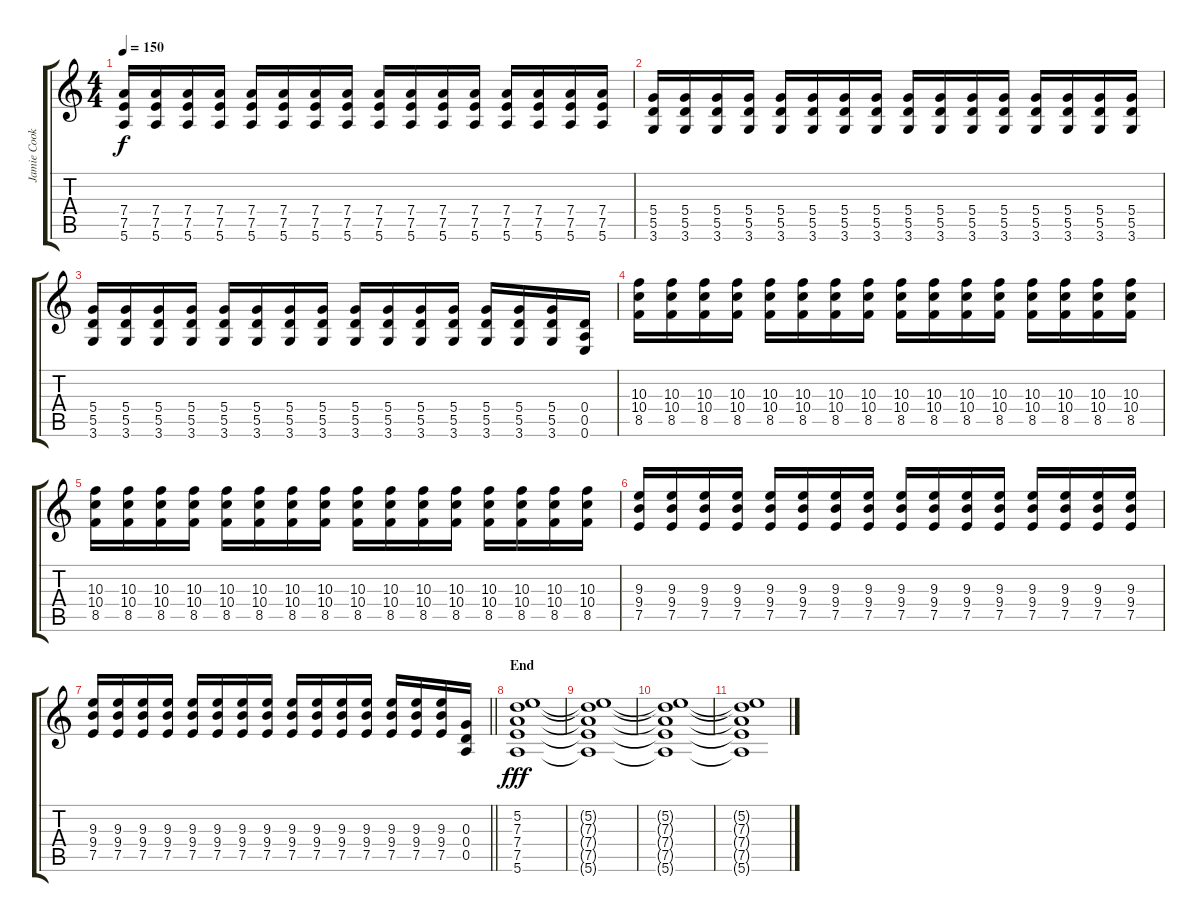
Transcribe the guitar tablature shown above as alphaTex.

\track ("Jamie Cook - Guitar RSE" "Jamie Cook") {instrument overdrivenguitar}
\staff {score tabs}
\tuning (E4 B3 G3 D3 A2 E2) {hide}
\ts (4 4)
\tempo 150
\clef g2
\ks c
(7.4 7.5 5.6).16{dy f} (7.4 7.5 5.6).16 (7.4 7.5 5.6).16 (7.4 7.5 5.6).16 (7.4 7.5 5.6).16 (7.4 7.5 5.6).16 (7.4 7.5 5.6).16 (7.4 7.5 5.6).16 (7.4 7.5 5.6).16 (7.4 7.5 5.6).16 (7.4 7.5 5.6).16 (7.4 7.5 5.6).16 (7.4 7.5 5.6).16 (7.4 7.5 5.6).16 (7.4 7.5 5.6).16 (7.4 7.5 5.6).16 |
(5.4 5.5 3.6).16 (5.4 5.5 3.6).16 (5.4 5.5 3.6).16 (5.4 5.5 3.6).16 (5.4 5.5 3.6).16 (5.4 5.5 3.6).16 (5.4 5.5 3.6).16 (5.4 5.5 3.6).16 (5.4 5.5 3.6).16 (5.4 5.5 3.6).16 (5.4 5.5 3.6).16 (5.4 5.5 3.6).16 (5.4 5.5 3.6).16 (5.4 5.5 3.6).16 (5.4 5.5 3.6).16 (5.4 5.5 3.6).16 |
(5.4 5.5 3.6).16 (5.4 5.5 3.6).16 (5.4 5.5 3.6).16 (5.4 5.5 3.6).16 (5.4 5.5 3.6).16 (5.4 5.5 3.6).16 (5.4 5.5 3.6).16 (5.4 5.5 3.6).16 (5.4 5.5 3.6).16 (5.4 5.5 3.6).16 (5.4 5.5 3.6).16 (5.4 5.5 3.6).16 (5.4 5.5 3.6).16 (5.4 5.5 3.6).16 (5.4 5.5 3.6).16 (0.4 0.5 0.6).16 |
(10.3 10.4 8.5).16 (10.3 10.4 8.5).16 (10.3 10.4 8.5).16 (10.3 10.4 8.5).16 (10.3 10.4 8.5).16 (10.3 10.4 8.5).16 (10.3 10.4 8.5).16 (10.3 10.4 8.5).16 (10.3 10.4 8.5).16 (10.3 10.4 8.5).16 (10.3 10.4 8.5).16 (10.3 10.4 8.5).16 (10.3 10.4 8.5).16 (10.3 10.4 8.5).16 (10.3 10.4 8.5).16 (10.3 10.4 8.5).16 |
(10.3 10.4 8.5).16 (10.3 10.4 8.5).16 (10.3 10.4 8.5).16 (10.3 10.4 8.5).16 (10.3 10.4 8.5).16 (10.3 10.4 8.5).16 (10.3 10.4 8.5).16 (10.3 10.4 8.5).16 (10.3 10.4 8.5).16 (10.3 10.4 8.5).16 (10.3 10.4 8.5).16 (10.3 10.4 8.5).16 (10.3 10.4 8.5).16 (10.3 10.4 8.5).16 (10.3 10.4 8.5).16 (10.3 10.4 8.5).16 |
(9.3 9.4 7.5).16 (9.3 9.4 7.5).16 (9.3 9.4 7.5).16 (9.3 9.4 7.5).16 (9.3 9.4 7.5).16 (9.3 9.4 7.5).16 (9.3 9.4 7.5).16 (9.3 9.4 7.5).16 (9.3 9.4 7.5).16 (9.3 9.4 7.5).16 (9.3 9.4 7.5).16 (9.3 9.4 7.5).16 (9.3 9.4 7.5).16 (9.3 9.4 7.5).16 (9.3 9.4 7.5).16 (9.3 9.4 7.5).16 |
\barLineRight lightlight
(9.3 9.4 7.5).16 (9.3 9.4 7.5).16 (9.3 9.4 7.5).16 (9.3 9.4 7.5).16 (9.3 9.4 7.5).16 (9.3 9.4 7.5).16 (9.3 9.4 7.5).16 (9.3 9.4 7.5).16 (9.3 9.4 7.5).16 (9.3 9.4 7.5).16 (9.3 9.4 7.5).16 (9.3 9.4 7.5).16 (9.3 9.4 7.5).16 (9.3 9.4 7.5).16 (9.3 9.4 7.5).16 (0.3 0.4 0.5).16 |
\section ("" "End")
(5.2 7.3 7.4 7.5 5.6).1{dy fff} |
(5.2{t} 7.3{t} 7.4{t} 7.5{t} 5.6{t}).1 |
(5.2{t} 7.3{t} 7.4{t} 7.5{t} 5.6{t}).1 |
(5.2{t} 7.3{t} 7.4{t} 7.5{t} 5.6{t}).1
